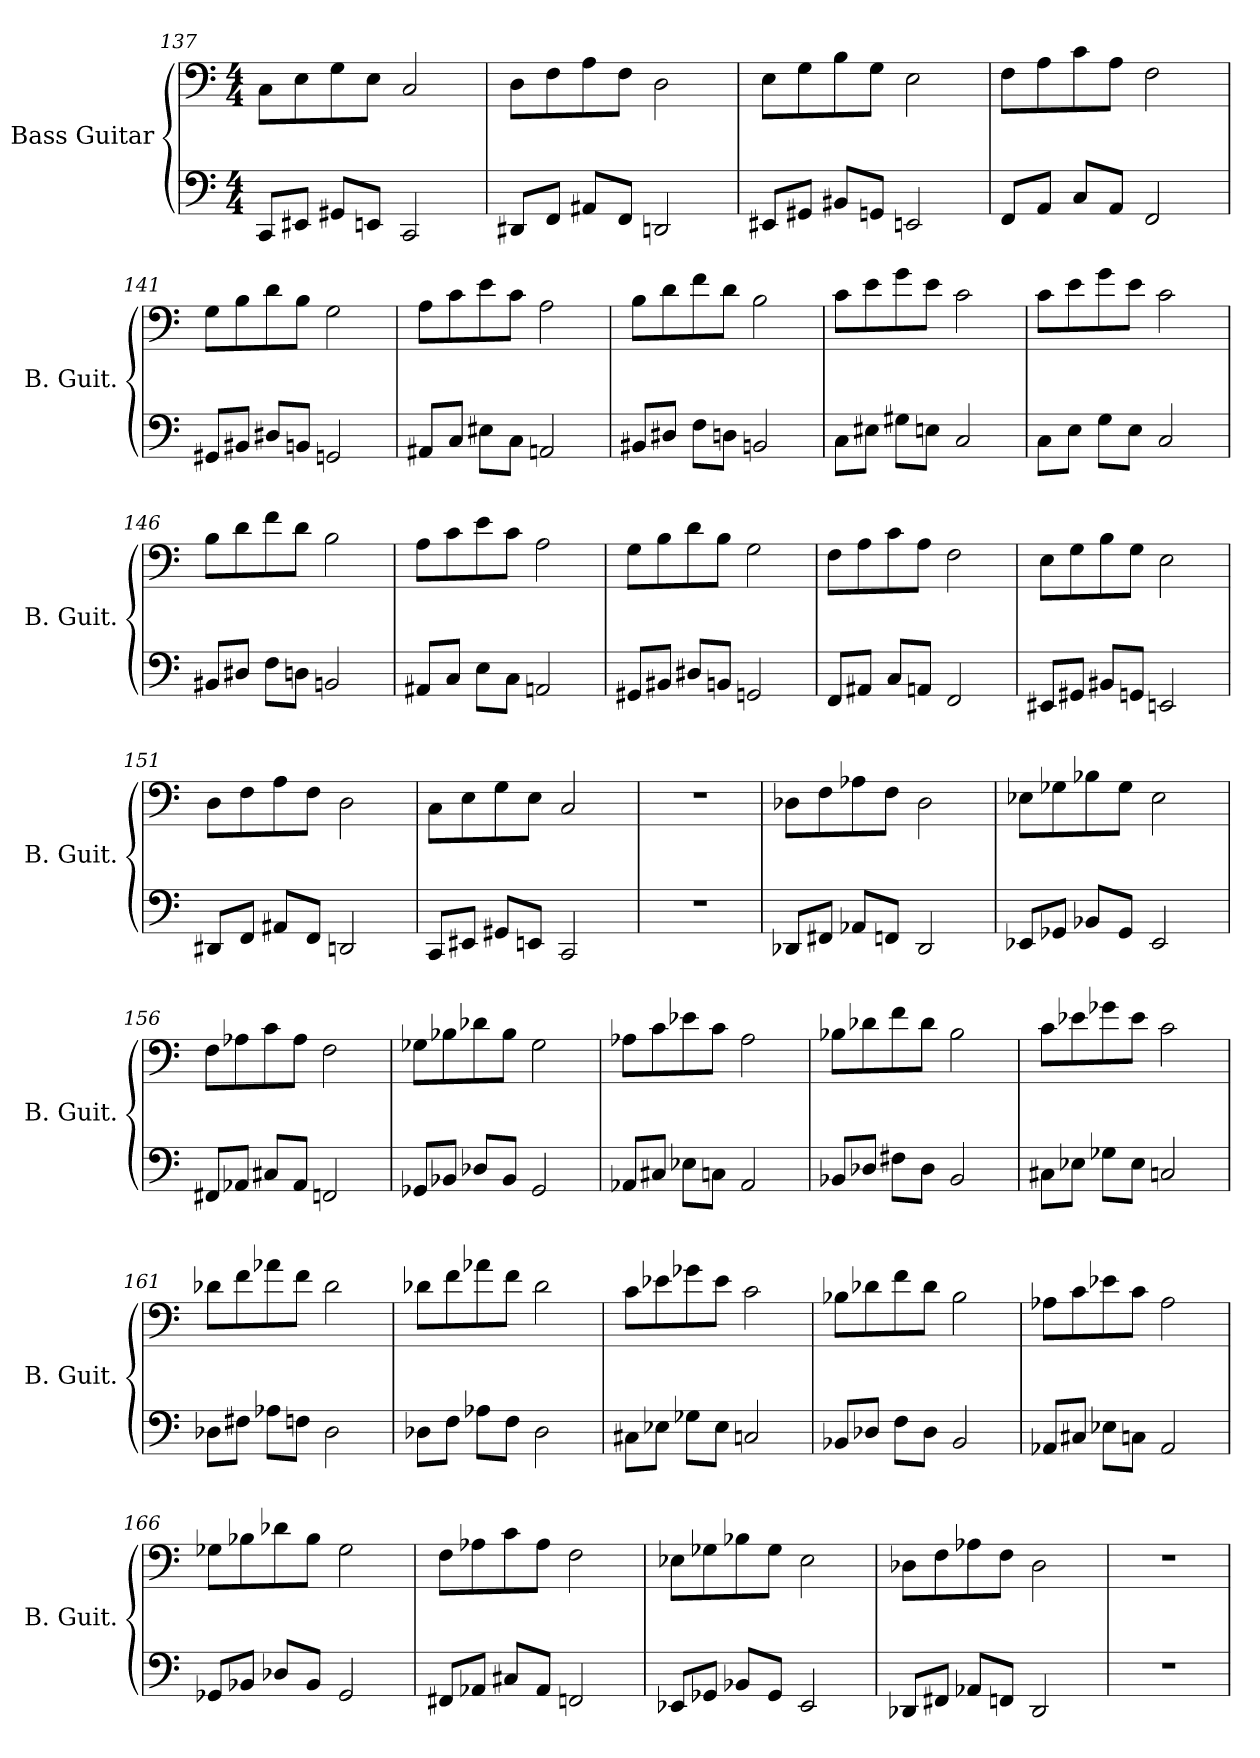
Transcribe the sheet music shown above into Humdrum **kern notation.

**kern	**kern
*part1	*part1
*staff2	*staff1
*I"Bass Guitar	*
*I'B. Guit.	*
*	*clefF4
*ITrd7c12	*ITrd7c12
*k[]	*k[]
*M4/4	*M4/4
=137	=137
8CCCL	8CC\L
8EEE#XJ	8EE\
8GGG#XL	8GG\
8EEEJ	8EE\J
2CCC	2CC/
=138	=138
8DDD#XL	8DD\L
8FFFJ	8FF\
8AAA#XL	8AA\
8FFFJ	8FF\J
2DDD	2DD\
=139	=139
8EEE#XL	8EE\L
8GGG#XJ	8GG\
8BBB#XL	8BB\
8GGGJ	8GG\J
2EEE	2EE\
!!LO:PB:g=z
=140	=140
8FFFL	8FF\L
8AAAJ	8AA\
8CCL	8C\
8AAAJ	8AA\J
2FFF	2FF\
=141	=141
8GGG#XL	8GG\L
8BBB#XJ	8BB\
8DD#XL	8D\
8BBBJ	8BB\J
2GGG	2GG\
=142	=142
8AAA#XL	8AA\L
8CCJ	8C\
8EE#XL	8E\
8CCJ	8C\J
2AAA	2AA\
=143	=143
8BBB#XL	8BB\L
8DD#XJ	8D\
8FFL	8F\
8DDJ	8D\J
2BBB	2BB\
=144	=144
8CCL	8C\L
8EE#XJ	8E\
8GG#XL	8G\
8EEJ	8E\J
2CC	2C\
=145	=145
8CCL	8C\L
8EEJ	8E\
8GGL	8G\
8EEJ	8E\J
2CC	2C\
=146	=146
8BBB#XL	8BB\L
8DD#XJ	8D\
8FFL	8F\
8DDJ	8D\J
2BBB	2BB\
!!LO:LB:g=z
=147	=147
8AAA#XL	8AA\L
8CCJ	8C\
8EEL	8E\
8CCJ	8C\J
2AAA	2AA\
=148	=148
8GGG#XL	8GG\L
8BBB#XJ	8BB\
8DD#XL	8D\
8BBBJ	8BB\J
2GGG	2GG\
=149	=149
8FFFL	8FF\L
8AAA#XJ	8AA\
8CCL	8C\
8AAAJ	8AA\J
2FFF	2FF\
=150	=150
8EEE#XL	8EE\L
8GGG#XJ	8GG\
8BBB#XL	8BB\
8GGGJ	8GG\J
2EEE	2EE\
=151	=151
8DDD#XL	8DD\L
8FFFJ	8FF\
8AAA#XL	8AA\
8FFFJ	8FF\J
2DDD	2DD\
=152	=152
8CCCL	8CC\L
8EEE#XJ	8EE\
8GGG#XL	8GG\
8EEEJ	8EE\J
2CCC	2CC/
=153	=153
1r	1r
=154	=154
8DDD-L	8DD-X\L
8FFF#XJ	8FF\
8AAA-XL	8AA-X\
8FFFJ	8FF\J
2DDD-	2DD-\
!!LO:LB:g=z
=155	=155
8EEE-XL	8EE-X\L
8GGG-J	8GG-X\
8BBB-XL	8BB-X\
8GGG-J	8GG-\J
2EEE-	2EE-\
=156	=156
8FFF#XL	8FF\L
8AAA-XJ	8AA-X\
8CC#XL	8C\
8AAA-J	8AA-\J
2FFF	2FF\
=157	=157
8GGG-L	8GG-X\L
8BBB-J	8BB-X\
8DD-L	8D-X\
8BBB-J	8BB-\J
2GGG-	2GG-\
=158	=158
8AAA-XL	8AA-X\L
8CC#XJ	8C\
8EE-XL	8E-X\
8CCJ	8C\J
2AAA-	2AA-\
=159	=159
8BBB-XL	8BB-X\L
8DD-J	8D-X\
8FF#XL	8F\
8DD-J	8D-\J
2BBB-	2BB-\
=160	=160
8CC#XL	8C\L
8EE-XJ	8E-X\
8GG-L	8G-X\
8EE-J	8E-\J
2CC	2C\
!!LO:LB:g=z
=161	=161
8DD-L	8D-X\L
8FF#XJ	8F\
8AA-XL	8A-X\
8FFJ	8F\J
2DD-	2D-\
=162	=162
8DD-L	8D-X\L
8FFJ	8F\
8AA-L	8A-X\
8FFJ	8F\J
2DD-	2D-\
=163	=163
8CC#XL	8C\L
8EE-XJ	8E-X\
8GG-L	8G-X\
8EE-J	8E-\J
2CC	2C\
=164	=164
8BBB-XL	8BB-X\L
8DD-J	8D-X\
8FFL	8F\
8DD-J	8D-\J
2BBB-	2BB-\
=165	=165
8AAA-XL	8AA-X\L
8CC#XJ	8C\
8EE-XL	8E-X\
8CCJ	8C\J
2AAA-	2AA-\
=166	=166
8GGG-L	8GG-X\L
8BBB-XJ	8BB-X\
8DD-L	8D-X\
8BBB-J	8BB-\J
2GGG-	2GG-\
!!LO:LB:g=z
=167	=167
8FFF#XL	8FF\L
8AAA-XJ	8AA-X\
8CC#XL	8C\
8AAA-J	8AA-\J
2FFF	2FF\
=168	=168
8EEE-XL	8EE-X\L
8GGG-J	8GG-X\
8BBB-XL	8BB-X\
8GGG-J	8GG-\J
2EEE-	2EE-\
=169	=169
8DDD-L	8DD-X\L
8FFF#XJ	8FF\
8AAA-XL	8AA-X\
8FFFJ	8FF\J
2DDD-	2DD-\
=170	=170
1r	1r
=	=
*-	*-
